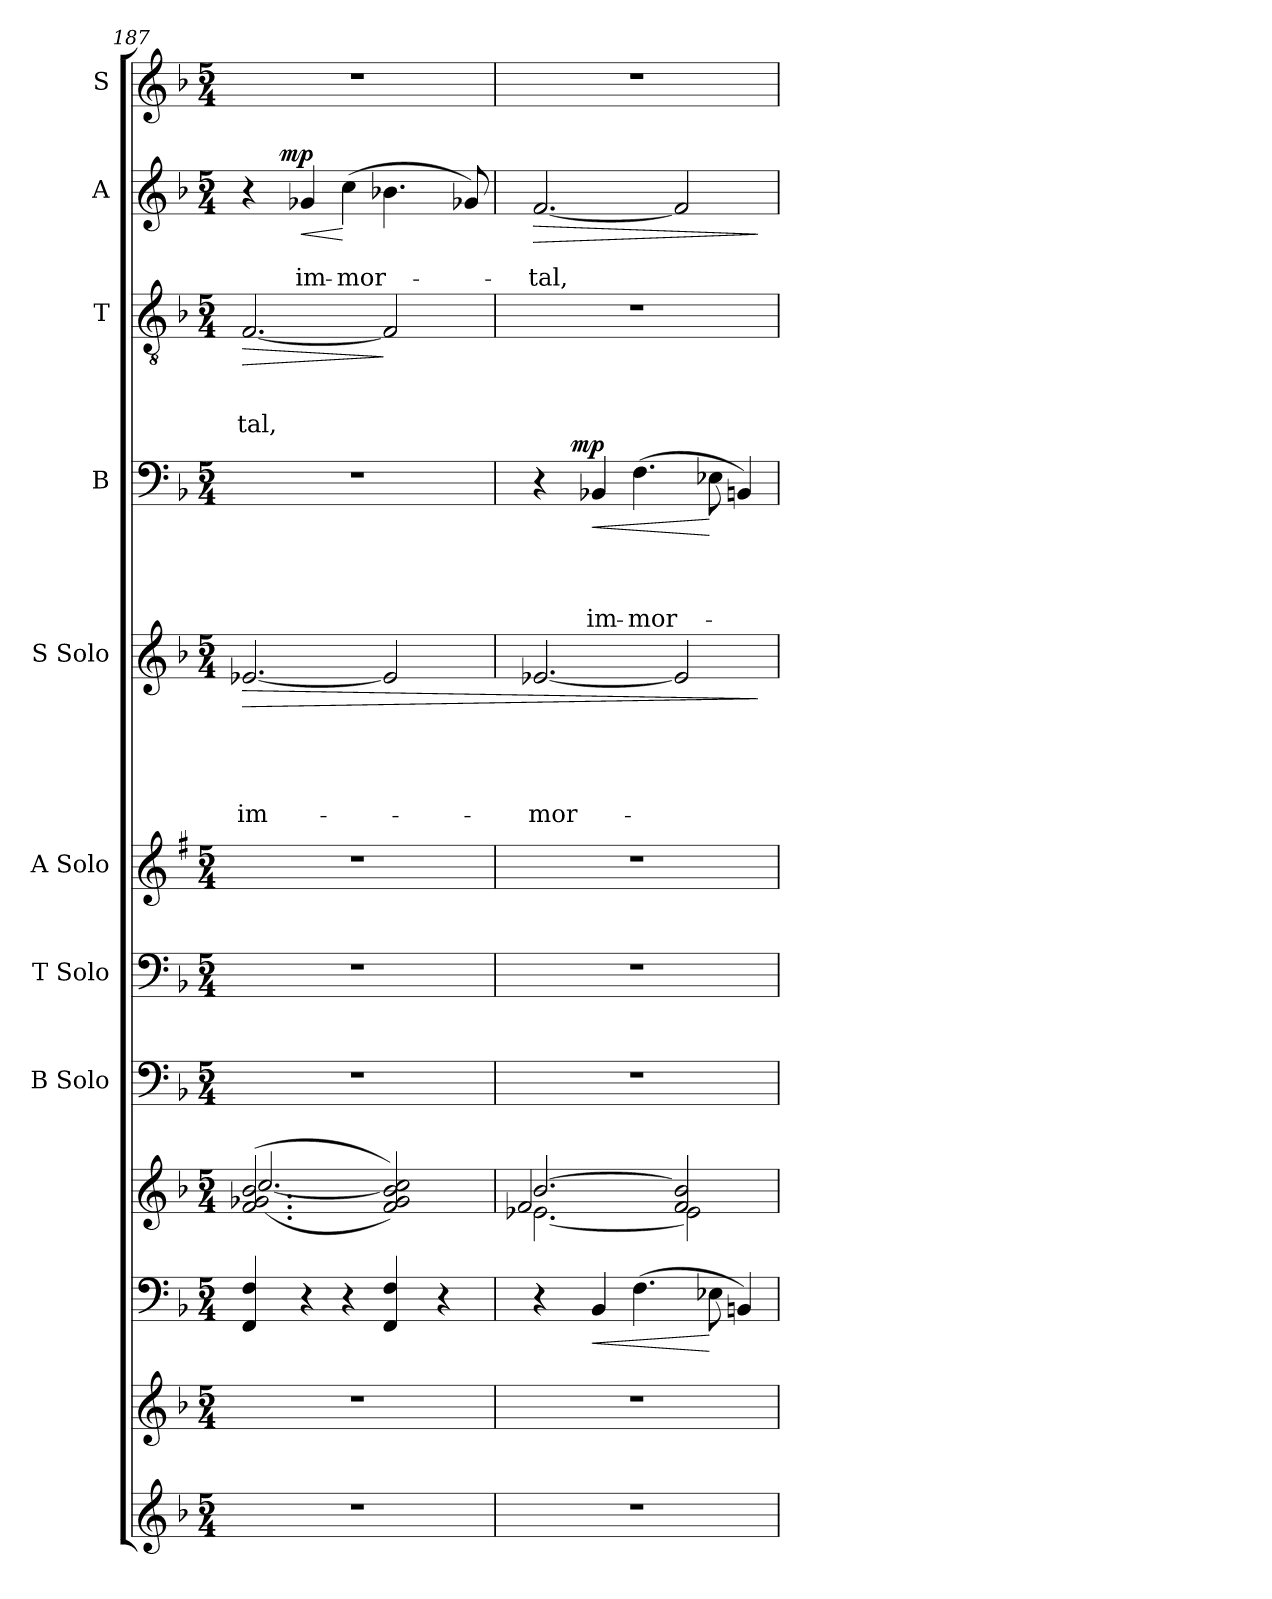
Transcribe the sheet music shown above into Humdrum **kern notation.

**kern	**kern	**kern	**dynam	**kern	**kern	**kern	**kern	**kern	**text	**text	**text	**text	**text	**dynam	**kern	**text	**text	**text	**text	**dynam	**kern	**text	**text	**text	**dynam	**kern	**text	**text	**dynam	**kern
*part12	*part11	*part10	*part10	*part9	*part8	*part7	*part6	*part5	*part5	*part5	*part5	*part5	*part5	*part5	*part4	*part4	*part4	*part4	*part4	*part4	*part3	*part3	*part3	*part3	*part3	*part2	*part2	*part2	*part2	*part1
*staff12	*staff11	*staff10	*staff10	*staff9	*staff8	*staff7	*staff6	*staff5	*staff5	*staff5	*staff5	*staff5	*staff5	*staff5	*staff4	*staff4	*staff4	*staff4	*staff4	*staff4	*staff3	*staff3	*staff3	*staff3	*staff3	*staff2	*staff2	*staff2	*staff2	*staff1
*	*	*	*	*	*I"B Solo	*I"T Solo	*I"A Solo	*I"S Solo	*	*	*	*	*	*	*I"B	*	*	*	*	*	*I"T	*	*	*	*	*I"A	*	*	*	*I"S
*clefG2	*clefG2	*clefF4	*	*clefG2	*clefF4	*clefF4	*clefG2	*clefG2	*	*	*	*	*	*	*clefF4	*	*	*	*	*	*clefGv2	*	*	*	*	*clefG2	*	*	*	*clefG2
*k[b-]	*k[b-]	*k[b-]	*	*k[b-]	*k[b-]	*k[b-]	*k[f#]	*k[b-]	*	*	*	*	*	*	*k[b-]	*	*	*	*	*	*k[b-]	*	*	*	*	*k[b-]	*	*	*	*k[b-]
*F:	*F:	*F:	*	*F:	*F:	*F:	*G:	*F:	*	*	*	*	*	*	*F:	*	*	*	*	*	*F:	*	*	*	*	*F:	*	*	*	*F:
*M5/4	*M5/4	*M5/4	*	*M5/4	*M5/4	*M5/4	*M5/4	*M5/4	*	*	*	*	*	*	*M5/4	*	*	*	*	*	*M5/4	*	*	*	*	*M5/4	*	*	*	*M5/4
=187	=187	=187	=187	=187	=187	=187	=187	=187	=187	=187	=187	=187	=187	=187	=187	=187	=187	=187	=187	=187	=187	=187	=187	=187	=187	=187	=187	=187	=187	=187
*	*	*	*	*^	*	*	*	*	*	*	*	*	*	*	*	*	*	*	*	*	*	*	*	*	*	*	*	*	*	*
!	!	!	!	!	!	!	!	!	!	!	!	!	!	!LO:LY:b	!LO:HP:b	!LO:N:vis=1	!	!	!	!	!	!	!	!	!LO:LY:b	!LO:HP:b	!	!	!	!	!LO:N:vis=1
*	*	*	*	*	*	*	*	*	*	*	*	*	*	*	*	*	*	*	*	*	*	*	*	*	*	*	*^	*	*	*	*
4%5r	4%5r	4FF/ 4F/	.	(<2.f/ 2.g-X/ 2.b-/	(<[>2.cc/	4%5r	4%5r	4%5r	[<2.e-X/	.	.	.	.	im-	>	4%5r	.	.	.	.	.	[<2.F/	.	.	-tal,	>	4r	6ryy	.	.	.	4%5r
.	.	.	.	.	.	.	.	.	.	.	.	.	.	.	.	.	.	.	.	.	.	.	.	.	.	.	.	96ryy	.	.	.	.
!	!	!	!	!	!	!	!	!	!	!	!	!	!	!	!	!	!	!	!	!	!	!	!	!	!	!	!	!	!	!	!LO:DY:a	!
.	.	.	.	.	.	.	.	.	.	.	.	.	.	.	.	.	.	.	.	.	.	.	.	.	.	.	.	3%2ryy	.	.	mp	.
!	!	!	!	!	!	!	!	!	!	!	!	!	!	!	!	!	!	!	!	!	!	!	!	!	!	!	!	!	!	!LO:LY:b	!LO:HP:b	!
.	.	4r	.	.	.	.	.	.	.	.	.	.	.	.	.	.	.	.	.	.	.	.	.	.	.	.	4g-X/	.	.	im-	<	.
!	!	!	!	!	!	!	!	!	!	!	!	!	!	!	!	!	!	!	!	!	!	!	!	!	!	!	!	!	!	!LO:LY:b	!	!
.	.	4r	.	.	.	.	.	.	.	.	.	.	.	.	.	.	.	.	.	.	.	.	.	.	.	.	(>4cc\	.	.	-mor-	[	.
.	.	4FF/ 4F/	.	2ryy	2f/ 2g-/ 2b-/ 2cc/]))	.	.	.	2e-/]	.	.	.	.	.	.	.	.	.	.	.	.	2F/]	.	.	.	]	4.b-X\	.	.	.	.	.
.	.	.	.	.	.	.	.	.	.	.	.	.	.	.	.	.	.	.	.	.	.	.	.	.	.	.	.	12...ryy	.	.	.	.
.	.	4r	.	.	.	.	.	.	.	.	.	.	.	.	.	.	.	.	.	.	.	.	.	.	.	.	.	4ryy	.	.	.	.
.	.	.	.	.	.	.	.	.	.	.	.	.	.	.	.	.	.	.	.	.	.	.	.	.	.	.	8g-X/)	.	.	.	.	.
=188	=188	=188	=188	=188	=188	=188	=188	=188	=188	=188	=188	=188	=188	=188	=188	=188	=188	=188	=188	=188	=188	=188	=188	=188	=188	=188	=188	=188	=188	=188	=188	=188
*	*	*	*	*	*^	*	*	*	*	*	*	*	*	*	*	*	*	*	*	*	*	*	*	*	*	*	*	*	*	*	*	*
!	!	!	!	!	!	!	!	!	!	!	!	!	!	!	!LO:LY:b	!	!	!	!	!	!	!	!LO:N:vis=1	!	!	!	!	!	!	!	!LO:LY:b	!LO:HP:b	!LO:N:vis=1
*	*	*	*	*	*	*	*	*	*	*	*	*	*	*	*	*	*^	*	*	*	*	*	*	*	*	*	*	*v	*v	*	*	*	*
4%5r	4%5r	4r	.	[>2.b-/	[<2.e-X\	2f/	4%5r	4%5r	4%5r	[<2.e-X/	.	.	.	.	-mor-	.	4r	6ryy	.	.	.	.	.	4%5r	.	.	.	.	[<2.f/	.	-tal,	>	4%5r
.	.	.	.	.	.	.	.	.	.	.	.	.	.	.	.	.	.	96ryy	.	.	.	.	.	.	.	.	.	.	.	.	.	.	.
!	!	!	!	!	!	!	!	!	!	!	!	!	!	!	!	!	!	!	!	!	!	!	!LO:DY:a	!	!	!	!	!	!	!	!	!	!
.	.	.	.	.	.	.	.	.	.	.	.	.	.	.	.	.	.	3%2ryy	.	.	.	.	mp	.	.	.	.	.	.	.	.	.	.
!	!	!	!LO:HP:b	!	!	!	!	!	!	!	!	!	!	!	!	!	!	!	!	!	!	!LO:LY:b	!LO:HP:b	!	!	!	!	!	!	!	!	!	!
.	.	4BB-/	<	.	.	.	.	.	.	.	.	.	.	.	.	.	4BB-X/	.	.	.	.	im-	<	.	.	.	.	.	.	.	.	.	.
!	!	!	!	!	!	!	!	!	!	!	!	!	!	!	!	!	!	!	!	!	!	!LO:LY:b	!	!	!	!	!	!	!	!	!	!	!
.	.	(>4.F\	.	.	.	2.ryy	.	.	.	.	.	.	.	.	.	.	(>4.F\	.	.	.	.	-mor-	.	.	.	.	.	.	.	.	.	.	.
.	.	.	.	(2f/ 2b-/]	2e-\]	.	.	.	.	2e-/]	.	.	.	.	.	.	.	.	.	.	.	.	.	.	.	.	.	.	2f/]	.	.	.	.
.	.	.	.	.	.	.	.	.	.	.	.	.	.	.	.	.	.	12...ryy	.	.	.	.	.	.	.	.	.	.	.	.	.	.	.
.	.	8E-X\	[	.	.	.	.	.	.	.	.	.	.	.	.	.	8E-X\	.	.	.	.	.	[	.	.	.	.	.	.	.	.	.	.
.	.	4BBn/)	.	.	.	.	.	.	.	.	.	.	.	.	.	.	4BBn/)	4ryy	.	.	.	.	.	.	.	.	.	.	.	.	.	.	.
*	*	*	*	*v	*v	*v	*	*	*	*	*	*	*	*	*	*	*	*	*	*	*	*	*	*	*	*	*	*	*	*	*	*	*
.	.	.	.	.	.	.	.	.	.	.	.	.	.	]	.	.	.	.	.	.	.	.	.	.	.	.	.	.	.	]	.
*	*	*	*	*	*	*	*	*	*	*	*	*	*	*	*v	*v	*	*	*	*	*	*	*	*	*	*	*	*	*	*	*
=	=	=	=	=	=	=	=	=	=	=	=	=	=	=	=	=	=	=	=	=	=	=	=	=	=	=	=	=	=	=
*-	*-	*-	*-	*-	*-	*-	*-	*-	*-	*-	*-	*-	*-	*-	*-	*-	*-	*-	*-	*-	*-	*-	*-	*-	*-	*-	*-	*-	*-	*-
